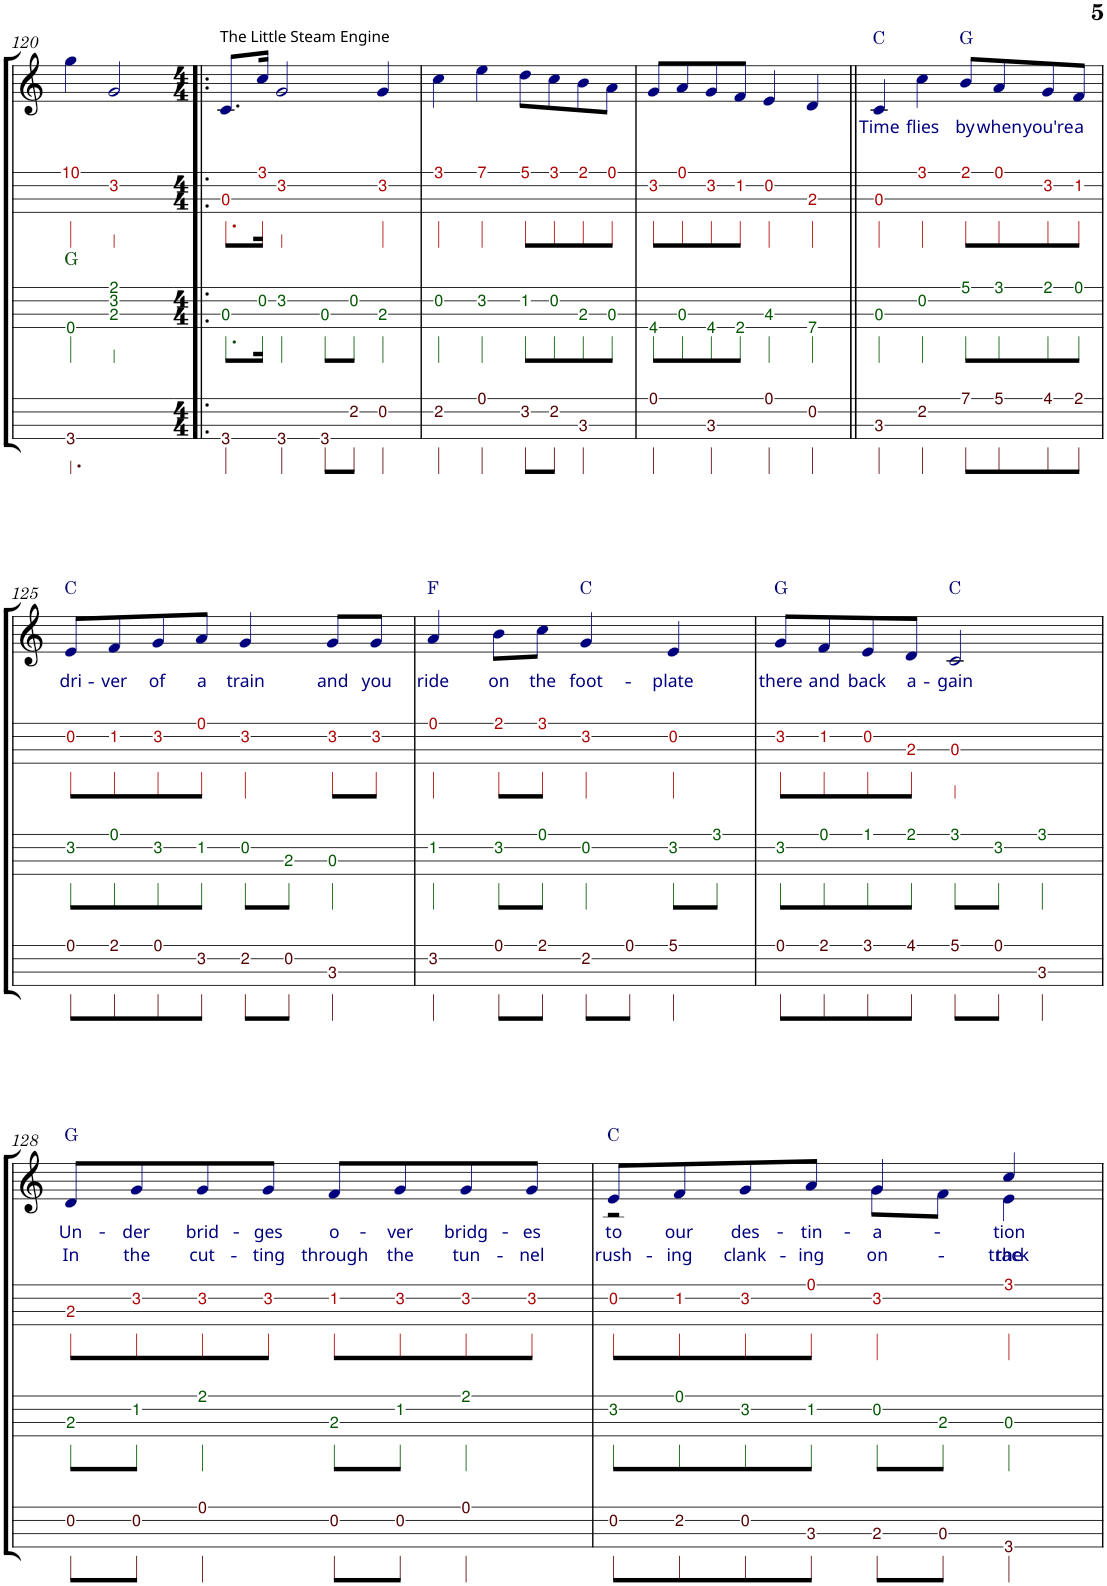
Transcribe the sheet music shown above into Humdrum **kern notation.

**kern	**kern	**kern	**kern	**text	**text	**harte	**kern
*part5	*part4	*part3	*part2	*part2	*part2	*part2	*part1
*staff5	*staff4	*staff3	*staff2	*staff2	*staff2	*	*staff1
*I"Bass Guitar	*I"Ukulele	*I"Ukulele	*I"Mandolin	*	*	*	*I"Glockenspiel
*	*	*	*	*	*	*	*I'Gsp
!!LO:PB:g=z
*	*	*	*clefG2	*	*	*	*clefG2
*	*	*	*	*	*	*	*Trd-14c-24
*k[]	*k[]	*k[]	*k[]	*	*	*	*k[]
*C:	*C:	*C:	*C:	*	*	*	*C:
*M3/4	*M3/4	*M3/4	*M3/4	*	*	*	*M3/4
=120	=120	=120	=120	=120	=120	=120	=120
2.GGGi\	4Gj\	4ggZ\	4ggV\	.	.	.	2.r
.	2dj\ 2gj\ 2bj\	2gZ\	2gV/	.	.	.	.
=121!|:	=121!|:	=121!|:	=121!|:	=121!|:	=121!|:	=121!|:	=121!|:
*M4/4	*M4/4	*M4/4	*M4/4	*	*	*	*M4/4
!	!	!	!LO:TX:a:t=The Little Steam Engine	!	!	!	!
4GGGi\	8.cj\L	8.cZ\L	8.cV/L	.	.	.	1r
.	16ej\Jk	16ccZ\Jk	16ccV/Jk	.	.	.	.
4GGGi\	4gj\	2gZ\	2gV/	.	.	.	.
8GGGi\L	8cj\L	.	.	.	.	.	.
8EEi\J	8ej\J	.	.	.	.	.	.
4DDi\	4dj\	4gZ\	4gV/	.	.	.	.
=122	=122	=122	=122	=122	=122	=122	=122
4EEi\	4ej\	4ccZ\	4ccV\	.	.	.	1r
4GGi\	4gj\	4eeZ\	4eeV\	.	.	.	.
8FFi\L	8fj\L	8ddZ\L	8ddV\L	.	.	.	.
8EEi\J	8ej\	8ccZ\	8ccV\	.	.	.	.
4CCi\	8dj\	8bZ\	8bV\	.	.	.	.
.	8cj\J	8aZ\J	8aV\J	.	.	.	.
=123	=123	=123	=123	=123	=123	=123	=123
4GGi\	8Bj\L	8gZ\L	8gV/L	.	.	.	1r
.	8cj\	8aZ\	8aV/	.	.	.	.
4CCi\	8Bj\	8gZ\	8gV/	.	.	.	.
.	8Aj\J	8fZ\J	8fV/J	.	.	.	.
4GGi\	4ej\	4eZ\	4eV/	.	.	.	.
4DDi\	4dj\	4dZ\	4dV/	.	.	.	.
=124||	=124||	=124||	=124||	=124||	=124||	=124||	=124||
!	!	!	!	!LO:LY:b:color=#00007F	!	!	!
4CCi\	4cj\	4cZ\	4cV/	Time	.	C:maj	1r
!	!	!	!	!LO:LY:b:color=#00007F	!	!	!
4EEi\	4ej\	4ccZ\	4ccV\	flies	.	.	.
!	!	!	!	!LO:LY:b:color=#00007F	!	!	!
8Di\L	8ddj\L	8bZ\L	8bV/L	by	.	G:maj	.
!	!	!	!	!LO:LY:b:color=#00007F	!	!	!
8Ci\	8ccj\	8aZ\	8aV/	when	.	.	.
!	!	!	!	!LO:LY:b:color=#00007F	!	!	!
8BBi\	8bj\	8gZ\	8gV/	you're	.	.	.
!	!	!	!	!LO:LY:b:color=#00007F	!	!	!
8AAi\J	8aj\J	8fZ\J	8fV/J	a	.	.	.
!!LO:LB:g=z
=125	=125	=125	=125	=125	=125	=125	=125
!	!	!	!	!LO:LY:b:color=#00007F	!	!	!
8GGi\L	8gj\L	8eZ\L	8eV/L	dri-	.	C:maj	1r
!	!	!	!	!LO:LY:b:color=#00007F	!	!	!
8AAi\	8aj\	8fZ\	8fV/	-ver	.	.	.
!	!	!	!	!LO:LY:b:color=#00007F	!	!	!
8GGi\	8gj\	8gZ\	8gV/	of	.	.	.
!	!	!	!	!LO:LY:b:color=#00007F	!	!	!
8FFi\J	8fj\J	8aZ\J	8aV/J	a	.	.	.
!	!	!	!	!LO:LY:b:color=#00007F	!	!	!
8EEi\L	8ej\L	4gZ\	4gV/	train	.	.	.
8DDi\J	8dj\J	.	.	.	.	.	.
!	!	!	!	!LO:LY:b:color=#00007F	!	!	!
4CCi\	4cj\	8gZ\L	8gV/L	and	.	.	.
!	!	!	!	!LO:LY:b:color=#00007F	!	!	!
.	.	8gZ\J	8gV/J	you	.	.	.
=126	=126	=126	=126	=126	=126	=126	=126
!	!	!	!	!LO:LY:b:color=#00007F	!	!	!
4FFi\	4fj\	4aZ\	4aV/	ride	.	F:maj	1r
!	!	!	!	!LO:LY:b:color=#00007F	!	!	!
8GGi\L	8gj\L	8bZ\L	8bV\L	on	.	.	.
!	!	!	!	!LO:LY:b:color=#00007F	!	!	!
8AAi\J	8aj\J	8ccZ\J	8ccV\J	the	.	.	.
!	!	!	!	!LO:LY:b:color=#00007F	!	!	!
8EEi\L	4ej\	4gZ\	4gV/	foot-	.	C:maj	.
8GGi\J	.	.	.	.	.	.	.
!	!	!	!	!LO:LY:b:color=#00007F	!	!	!
4Ci\	8gj\L	4eZ\	4eV/	-plate	.	.	.
.	8ccj\J	.	.	.	.	.	.
=127	=127	=127	=127	=127	=127	=127	=127
!	!	!	!	!LO:LY:b:color=#00007F	!	!	!
8GGi\L	8gj\L	8gZ\L	8gV/L	there	.	G:maj	1r
!	!	!	!	!LO:LY:b:color=#00007F	!	!	!
8AAi\	8aj\	8fZ\	8fV/	and	.	.	.
!	!	!	!	!LO:LY:b:color=#00007F	!	!	!
8BB-i\	8b-j\	8eZ\	8eV/	back	.	.	.
!	!	!	!	!LO:LY:b:color=#00007F	!	!	!
8BBi\J	8bj\J	8dZ\J	8dV/J	a-	.	.	.
!	!	!	!	!LO:LY:b:color=#00007F	!	!	!
8Ci\L	8ccj\L	2cZ\	2cV/	-gain	.	C:maj	.
8GGi\J	8gj\J	.	.	.	.	.	.
4CCi\	4ccj\	.	.	.	.	.	.
!!LO:LB:g=z
=128	=128	=128	=128	=128	=128	=128	=128
!	!	!	!	!LO:LY:b:color=#00007F	!LO:LY:b:color=#00007F	!	!
8DDi\L	8dj\L	8dZ\L	8dV/L	Un-	In	G:maj	1r
!	!	!	!	!LO:LY:b:color=#00007F	!LO:LY:b:color=#00007F	!	!
8DDi\J	8fj\J	8gZ\	8gV/	-der	the	.	.
!	!	!	!	!LO:LY:b:color=#00007F	!LO:LY:b:color=#00007F	!	!
4GGi\	4bj\	8gZ\	8gV/	brid-	cut-	.	.
!	!	!	!	!LO:LY:b:color=#00007F	!LO:LY:b:color=#00007F	!	!
.	.	8gZ\J	8gV/J	-ges	-ting	.	.
!	!	!	!	!LO:LY:b:color=#00007F	!LO:LY:b:color=#00007F	!	!
8DDi\L	8dj\L	8fZ\L	8fV/L	o-	through	.	.
!	!	!	!	!LO:LY:b:color=#00007F	!LO:LY:b:color=#00007F	!	!
8DDi\J	8fj\J	8gZ\	8gV/	-ver	the	.	.
!	!	!	!	!LO:LY:b:color=#00007F	!LO:LY:b:color=#00007F	!	!
4GGi\	4bj\	8gZ\	8gV/	bridg-	tun-	.	.
!	!	!	!	!LO:LY:b:color=#00007F	!LO:LY:b:color=#00007F	!	!
.	.	8gZ\J	8gV/J	-es	-nel	.	.
=129	=129	=129	=129	=129	=129	=129	=129
!	!	!	!	!LO:LY:b:color=#00007F	!LO:LY:b:color=#00007F	!	!
*	*	*	*^	*	*	*	*
8DDi\L	8gj\L	8eZ\L	8eV/L	2r	to	rush-	C:maj	1r
!	!	!	!	!	!LO:LY:b:color=#00007F	!LO:LY:b:color=#00007F	!	!
8EEi\	8aj\	8fZ\	8fV/	.	our	-ing	.	.
!	!	!	!	!	!LO:LY:b:color=#00007F	!LO:LY:b:color=#00007F	!	!
8DDi\	8gj\	8gZ\	8gV/	.	des-	clank-	.	.
!	!	!	!	!	!LO:LY:b:color=#00007F	!LO:LY:b:color=#00007F	!	!
8CCi\J	8fj\J	8aZ\J	8aV/J	.	-tin-	-ing	.	.
!	!	!	!	!	!LO:LY:b:color=#00007F	!LO:LY:b:color=#00007F	!	!
8BBBi\L	8ej\L	4gZ\	4gV/	8gV\L	-a-	on-	.	.
8AAAi\J	8dj\J	.	.	8fV\J	.	.	.	.
!	!	!	!	!	!LO:LY:b:color=#00007F	!LO:LY:b:color=#00007F	!	!
!	!	!	!	!	!	!LO:LY:b:color=#00007F	!	!
4GGGi\	4cj\	4ccZ\	4ccV/	4eV\	.	track	.	.
*	*	*	*v	*v	*	*	*	*
=	=	=	=	=	=	=	=
*-	*-	*-	*-	*-	*-	*-	*-
